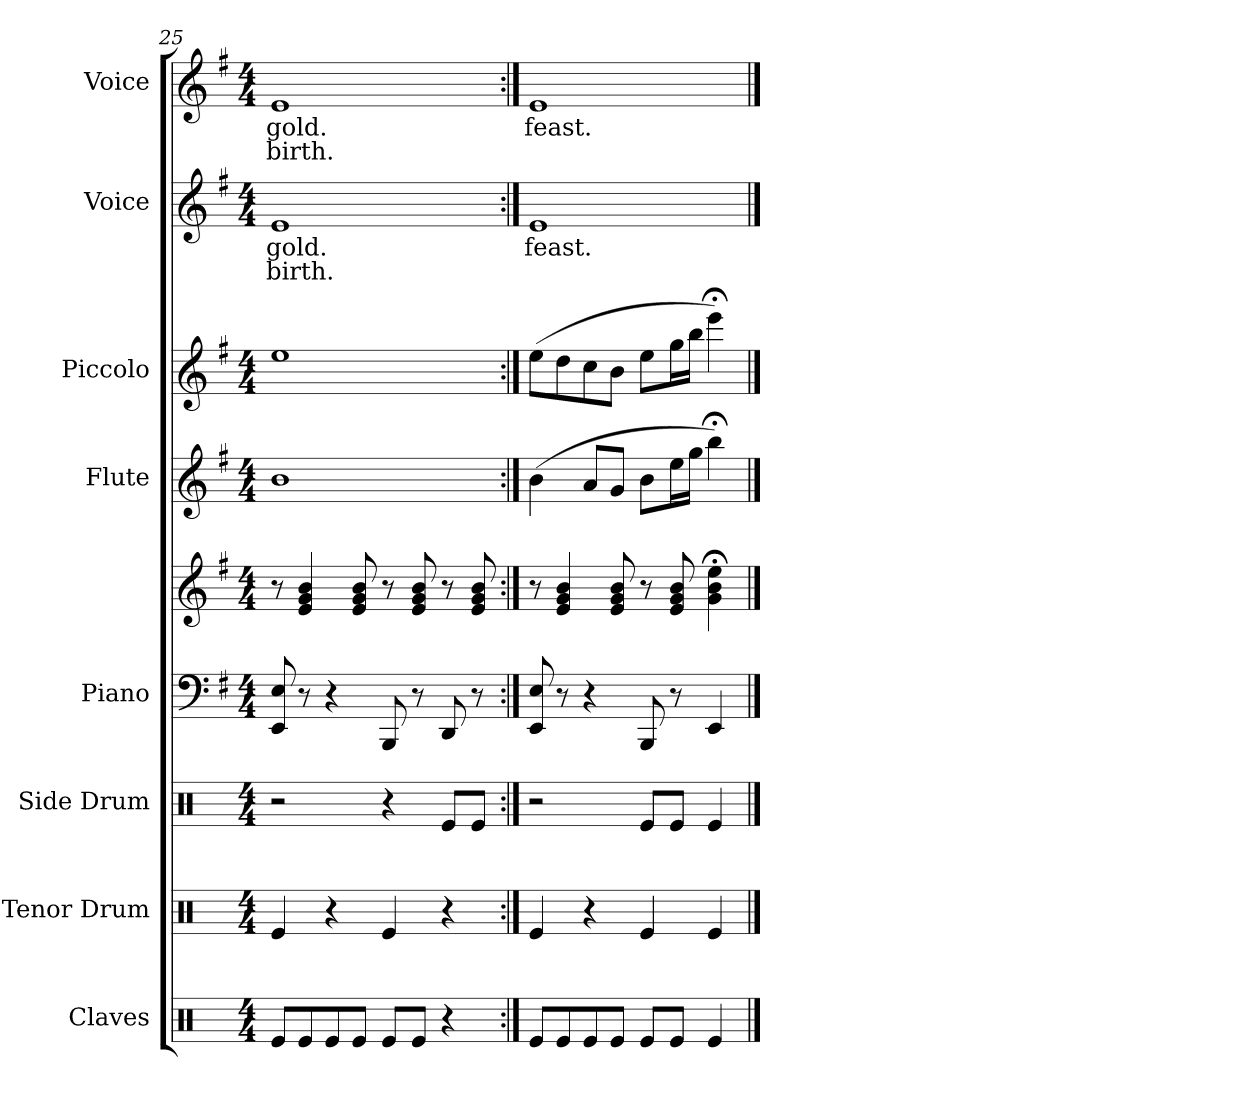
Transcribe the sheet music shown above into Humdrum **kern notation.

**kern	**kern	**kern	**kern	**kern	**kern	**kern	**kern	**text	**text	**kern	**text	**text
*part8	*part7	*part6	*part5	*part5	*part4	*part3	*part2	*part2	*part2	*part1	*part1	*part1
*staff9	*staff8	*staff7	*staff6	*staff5	*staff4	*staff3	*staff2	*staff2	*staff2	*staff1	*staff1	*staff1
*I"Claves	*I"Tenor Drum	*I"Side Drum	*I"Piano	*	*I"Flute	*I"Piccolo	*I"Voice	*	*	*I"Voice	*	*
*I'Clv.	*I'T. D.	*I'S. D.	*I'Pno.	*	*I'Fl.	*I'Picc.	*I'Voice	*	*	*I'Voice	*	*
*clefX	*clefX	*clefX	*clefF4	*clefG2	*clefG2	*clefG2	*clefG2	*	*	*clefG2	*	*
*	*	*	*	*	*	*ITrd-7c-12	*	*	*	*	*	*
*k[]	*k[]	*k[]	*k[f#]	*k[f#]	*k[f#]	*k[f#]	*k[f#]	*	*	*k[f#]	*	*
*C:	*C:	*C:	*G:	*G:	*G:	*G:	*G:	*	*	*G:	*	*
*M4/4	*M4/4	*M4/4	*M4/4	*M4/4	*M4/4	*M4/4	*M4/4	*	*	*M4/4	*	*
=25	=25	=25	=25	=25	=25	=25	=25	=25	=25	=25	=25	=25
!	!	!	!	!	!	!	!	!LO:LY:b:color=#000000	!LO:LY:b:color=#000000	!	!	!
!	!	!	!	!	!	!	!	!	!	!	!LO:LY:b:color=#000000	!LO:LY:b:color=#000000
8Rei/L	4Rei/	2r	8EEi/ 8Ei	8r	1bi	1eeei	1ei	gold.	-birth.	1ei	gold.	-birth.
8Rei/	.	.	8r	4ei/ 4gi 4bi	.	.	.	.	.	.	.	.
8Rei/	4r	.	4r	.	.	.	.	.	.	.	.	.
8Rei/J	.	.	.	8ei/ 8gi 8bi	.	.	.	.	.	.	.	.
8Rei/L	4Rei/	4r	8BBBi/	8r	.	.	.	.	.	.	.	.
8Rei/J	.	.	8r	8ei/ 8gi 8bi	.	.	.	.	.	.	.	.
4r	4r	8Rei/L	8DDi/	8r	.	.	.	.	.	.	.	.
.	.	8Rei/J	8r	8ei/ 8gi 8bi	.	.	.	.	.	.	.	.
=26:|!	=26:|!	=26:|!	=26:|!	=26:|!	=26:|!	=26:|!	=26:|!	=26:|!	=26:|!	=26:|!	=26:|!	=26:|!
!	!	!	!	!	!	!	!	!LO:LY:b:color=#000000	!	!	!	!
!	!	!	!	!	!	!	!	!	!	!	!LO:LY:b:color=#000000	!
8Rei/L	4Rei/	2r	8EEi/ 8Ei	8r	(4bi\	(8eeei\L	1ei	feast.	.	1ei	feast.	.
8Rei/	.	.	8r	4ei/ 4gi 4bi	.	8dddi\	.	.	.	.	.	.
8Rei/	4r	.	4r	.	8ai/L	8ccci\	.	.	.	.	.	.
8Rei/J	.	.	.	8ei/ 8gi 8bi	8gi/J	8bbi\J	.	.	.	.	.	.
8Rei/L	4Rei/	8Rei/L	8BBBi/	8r	8bi\L	8eeei\L	.	.	.	.	.	.
8Rei/J	.	8Rei/J	8r	8ei/ 8gi 8bi	16eei\L	16gggi\L	.	.	.	.	.	.
.	.	.	.	.	16ggi\JJ	16bbbi\JJ	.	.	.	.	.	.
4Rei/	4Rei/	4Rei/	4EEi/	4gi\; 4bi; 4eei;	4bb;i\)	4eeee;i\)	.	.	.	.	.	.
==	==	==	==	==	==	==	==	==	==	==	==	==
*-	*-	*-	*-	*-	*-	*-	*-	*-	*-	*-	*-	*-
